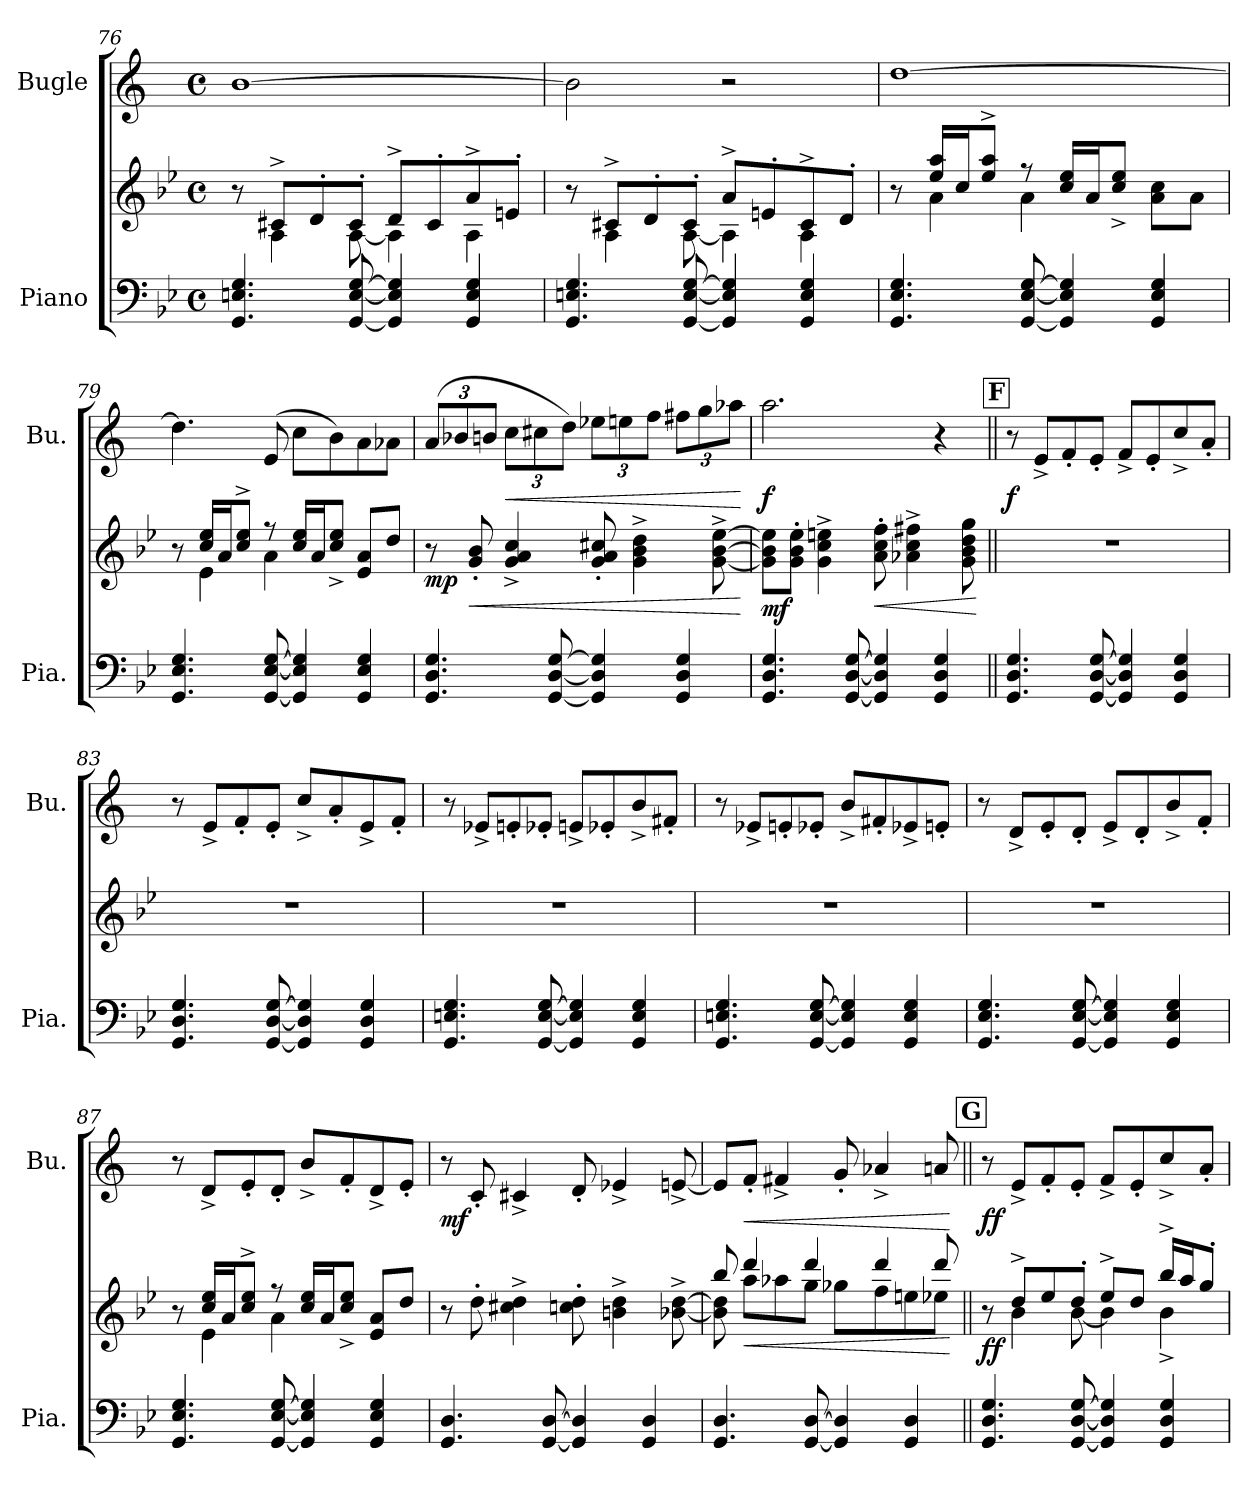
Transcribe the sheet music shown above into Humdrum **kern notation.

**kern	**kern	**dynam	**kern	**dynam
*part2	*part2	*part2	*part1	*part1
*staff3	*staff2	*staff2/3	*staff1	*staff1
*I"Piano	*	*	*I"Bugle	*
*I'Pia.	*	*	*I'Bu.	*
!!LO:LB:g=z
*clefF4	*clefG2	*	*clefG2	*
*	*	*	*ITrd1c2	*
*k[b-e-]	*k[b-e-]	*	*k[b-e-]	*
*M4/4	*M4/4	*	*M4/4	*
*met(c)	*met(c)	*	*met(c)	*
=76	=76	=76	=76	=76
*	*^	*	*	*
4.GG/ 4.En/ 4.G/	8r	8ryy	.	[1a	.
.	8c#X^/L	4A\	.	.	.
.	8d'/	.	.	.	.
[8GG/ [8E/ [8G/	8c#'/J	[8A\	.	.	.
4GG/] 4E/] 4G/]	8d^/L	4A\]	.	.	.
.	8c#'/	.	.	.	.
4GG/ 4E/ 4G/	8a^/	4A\	.	.	.
.	8en'/J	.	.	.	.
=77	=77	=77	=77	=77	=77
4.GG/ 4.En/ 4.G/	8r	8ryy	.	2a\]	.
.	8c#X^/L	4A\	.	.	.
.	8d'/	.	.	.	.
[8GG/ [8E/ [8G/	8c#'/J	[8A\	.	.	.
4GG/] 4E/] 4G/]	8a^/L	4A\]	.	2r	.
.	8en'/	.	.	.	.
4GG/ 4E/ 4G/	8c#^/	4A\	.	.	.
.	8d'/J	.	.	.	.
=78	=78	=78	=78	=78	=78
4.GG/ 4.E-/ 4.G/	8r	8ryy	.	[1cc	.
.	16ee-/ 16aa/LL	4a\	.	.	.
.	16cc/J	.	.	.	.
.	8ee-/^ 8aa/^J	.	.	.	.
[8GG/ [8E-/ [8G/	8r	4a\	.	.	.
4GG/] 4E-/] 4G/]	16cc/ 16ee-/LL	.	.	.	.
.	16a/J	.	.	.	.
.	8cc/^ 8ee-/^J	4.ryy	.	.	.
4GG/ 4E-/ 4G/	8a\ 8cc\L	.	.	.	.
.	8a\J	.	.	.	.
!!LO:LB:g=z
=79	=79	=79	=79	=79	=79
4.GG/ 4.E-/ 4.G/	8r	8ryy	.	4.cc\]	.
.	16cc/ 16ee-/LL	4e-\	.	.	.
.	16a/J	.	.	.	.
.	8cc/^ 8ee-/^J	.	.	.	.
[8GG/ [8E-/ [8G/	8r	4a\	.	(>8d/	.
4GG/] 4E-/] 4G/]	16cc/ 16ee-/LL	.	.	8b-\L	.
.	16a/J	.	.	.	.
.	8cc/^ 8ee-/^J	4.ryy	.	8a\)	.
4GG/ 4E-/ 4G/	8e-/ 8a/L	.	.	8g\	.
.	8dd/J	.	.	8g-X\J	.
*	*v	*v	*	*	*
=80	=80	=80	=80	=80
*	*	*	*Xbrackettup	*
!	!	!LO:DY:b	!	!
4.GG/ 4.D/ 4.G/	8r	mp	(>12g/L	.
.	.	.	12a-X/	.
!	!	!LO:HP:b	!	!
.	8g/' 8b-/'	<	.	.
.	.	.	12an/J	.
!	!	!	!	!LO:HP:b
.	4g/^ 4a/^ 4cc/^	.	12b-\L	<
.	.	.	12bn\	.
[8GG/ [8D/ [8G/	.	.	.	.
.	.	.	12cc\J)	.
4GG/] 4D/] 4G/]	8g/' 8a/' 8cc#X/'	.	12dd-X\L	.
.	.	.	12ddn\	.
.	4g\^ 4b-\^ 4dd\^	.	.	.
.	.	.	12ee-\J	.
4GG/ 4D/ 4G/	.	.	12een\L	.
.	.	.	12ff\	.
.	[8g\^ [8b-\^ [8ee-\^	.	.	.
.	.	.	12gg-X\J	.
.	.	[	.	[
!!LO:PB:g=z
=81	=81	=81	=81	=81
!	!	!LO:DY:b	!	!LO:DY:b
4.GG/ 4.D/ 4.G/	8g\] 8b-\] 8ee-\]L	mf	2.gg\	f
.	8g\' 8b-\' 8ee-\'J	.	.	.
.	4g\^ 4cc\^ 4een\^	.	.	.
[8GG/ [8D/ [8G/	.	.	.	.
!	!	!LO:HP:b	!	!
4GG/] 4D/] 4G/]	8a\' 8cc\' 8ff\'	<	.	.
.	4a-X\^ 4cc\^ 4ff#X\^	.	.	.
4GG/ 4D/ 4G/	.	.	4r	.
.	8g\ 8b-\ 8dd\ 8gg\	.	.	.
.	.	[	.	.
!!LO:REH:place=s1:a:B:fs=14:t=F
=82||	=82||	=82||	=82||	=82||
!	!	!	!	!LO:DY:b
4.GG/ 4.D/ 4.G/	1r	.	8r	f
.	.	.	8d^/L	.
.	.	.	8e-'/	.
[8GG/ [8D/ [8G/	.	.	8d'/J	.
4GG/] 4D/] 4G/]	.	.	8e-^/L	.
.	.	.	8d'/	.
4GG/ 4D/ 4G/	.	.	8b-^/	.
.	.	.	8g'/J	.
=83	=83	=83	=83	=83
4.GG/ 4.D/ 4.G/	1r	.	8r	.
.	.	.	8d^/L	.
.	.	.	8e-'/	.
[8GG/ [8D/ [8G/	.	.	8d'/J	.
4GG/] 4D/] 4G/]	.	.	8b-^/L	.
.	.	.	8g'/	.
4GG/ 4D/ 4G/	.	.	8d^/	.
.	.	.	8e-'/J	.
!!LO:LB:g=z
=84	=84	=84	=84	=84
4.GG/ 4.En/ 4.G/	1r	.	8r	.
.	.	.	8d-X^/L	.
.	.	.	8dn'/	.
[8GG/ [8E/ [8G/	.	.	8d-X'/J	.
4GG/] 4E/] 4G/]	.	.	8dn^/L	.
.	.	.	8d-X'/	.
4GG/ 4E/ 4G/	.	.	8a^/	.
.	.	.	8en'/J	.
=85	=85	=85	=85	=85
4.GG/ 4.En/ 4.G/	1r	.	8r	.
.	.	.	8d-X^/L	.
.	.	.	8dn'/	.
[8GG/ [8E/ [8G/	.	.	8d-X'/J	.
4GG/] 4E/] 4G/]	.	.	8a^/L	.
.	.	.	8en'/	.
4GG/ 4E/ 4G/	.	.	8d-X^/	.
.	.	.	8dn'/J	.
=86	=86	=86	=86	=86
4.GG/ 4.E-/ 4.G/	1r	.	8r	.
.	.	.	8c^/L	.
.	.	.	8d'/	.
[8GG/ [8E-/ [8G/	.	.	8c'/J	.
4GG/] 4E-/] 4G/]	.	.	8d^/L	.
.	.	.	8c'/	.
4GG/ 4E-/ 4G/	.	.	8a^/	.
.	.	.	8e-'/J	.
!!LO:LB:g=z
=87	=87	=87	=87	=87
*	*^	*	*	*
4.GG/ 4.E-/ 4.G/	8r	8ryy	.	8r	.
.	16cc/ 16ee-/LL	4e-\	.	8c^/L	.
.	16a/J	.	.	.	.
.	8cc/^ 8ee-/^J	.	.	8d'/	.
[8GG/ [8E-/ [8G/	8r	4a\	.	8c'/J	.
4GG/] 4E-/] 4G/]	16cc/ 16ee-/LL	.	.	8a^/L	.
.	16a/J	.	.	.	.
.	8cc/^ 8ee-/^J	4.ryy	.	8e-'/	.
4GG/ 4E-/ 4G/	8e-/ 8a/L	.	.	8c^/	.
.	8dd/J	.	.	8d'/J	.
*	*v	*v	*	*	*
=88	=88	=88	=88	=88
!	!	!	!	!LO:DY:b
4.GG/ 4.D/	8r	.	8r	mf
.	8dd'\	.	8B-'/	.
.	4cc#X\^ 4dd\^	.	4Bn^/	.
[8GG/ [8D/	.	.	.	.
4GG/] 4D/]	8ccn\' 8dd\'	.	8c'/	.
.	4bn\^ 4dd\^	.	4d-X^/	.
4GG/ 4D/	.	.	.	.
.	[8b-X\^ [8dd\^	.	[8dn^/	.
=89	=89	=89	=89	=89
*	*^	*	*	*
4.GG/ 4.D/	8b-\] 8dd\]	8bb-/	.	8d/L]	.
!	!	!	!LO:HP:b	!	!LO:HP:b
.	4ddd/	8aa\L	<	8e-'/J	<
.	.	8aa-X\	.	4en^/	.
[8GG/ [8D/	4ddd/	8gg\J	.	.	.
4GG/] 4D/]	.	8gg-X\L	.	8f'/	.
.	4ddd/	8ff\	.	4g-X^/	.
4GG/ 4D/	.	8een\	.	.	.
.	8ddd/	8ee-X\J	.	8gn/	.
*	*v	*v	*	*	*
.	.	[	.	[
!!LO:LB:g=z
!!LO:REH:place=s1:a:B:fs=14:t=G
=90||	=90||	=90||	=90||	=90||
*	*^	*	*	*
!	!	!	!LO:DY:b	!	!LO:DY:b
4.GG/ 4.D/ 4.G/	8r	8ryy	ff	8r	ff
.	8dd^/L	4b-\	.	8d^/L	.
.	8ee-/	.	.	8e-'/	.
[8GG/ [8D/ [8G/	8dd'/J	[8b-\	.	8d'/J	.
4GG/] 4D/] 4G/]	8ee-^/L	4b-\]	.	8e-^/L	.
.	8dd/J	.	.	8d'/	.
4GG/ 4D/ 4G/	16bb-^/LL	4b-^\	.	8b-^/	.
.	16aa/J	.	.	.	.
.	8gg'/J	.	.	8g'/J	.
*	*v	*v	*	*	*
=	=	=	=	=
*-	*-	*-	*-	*-
